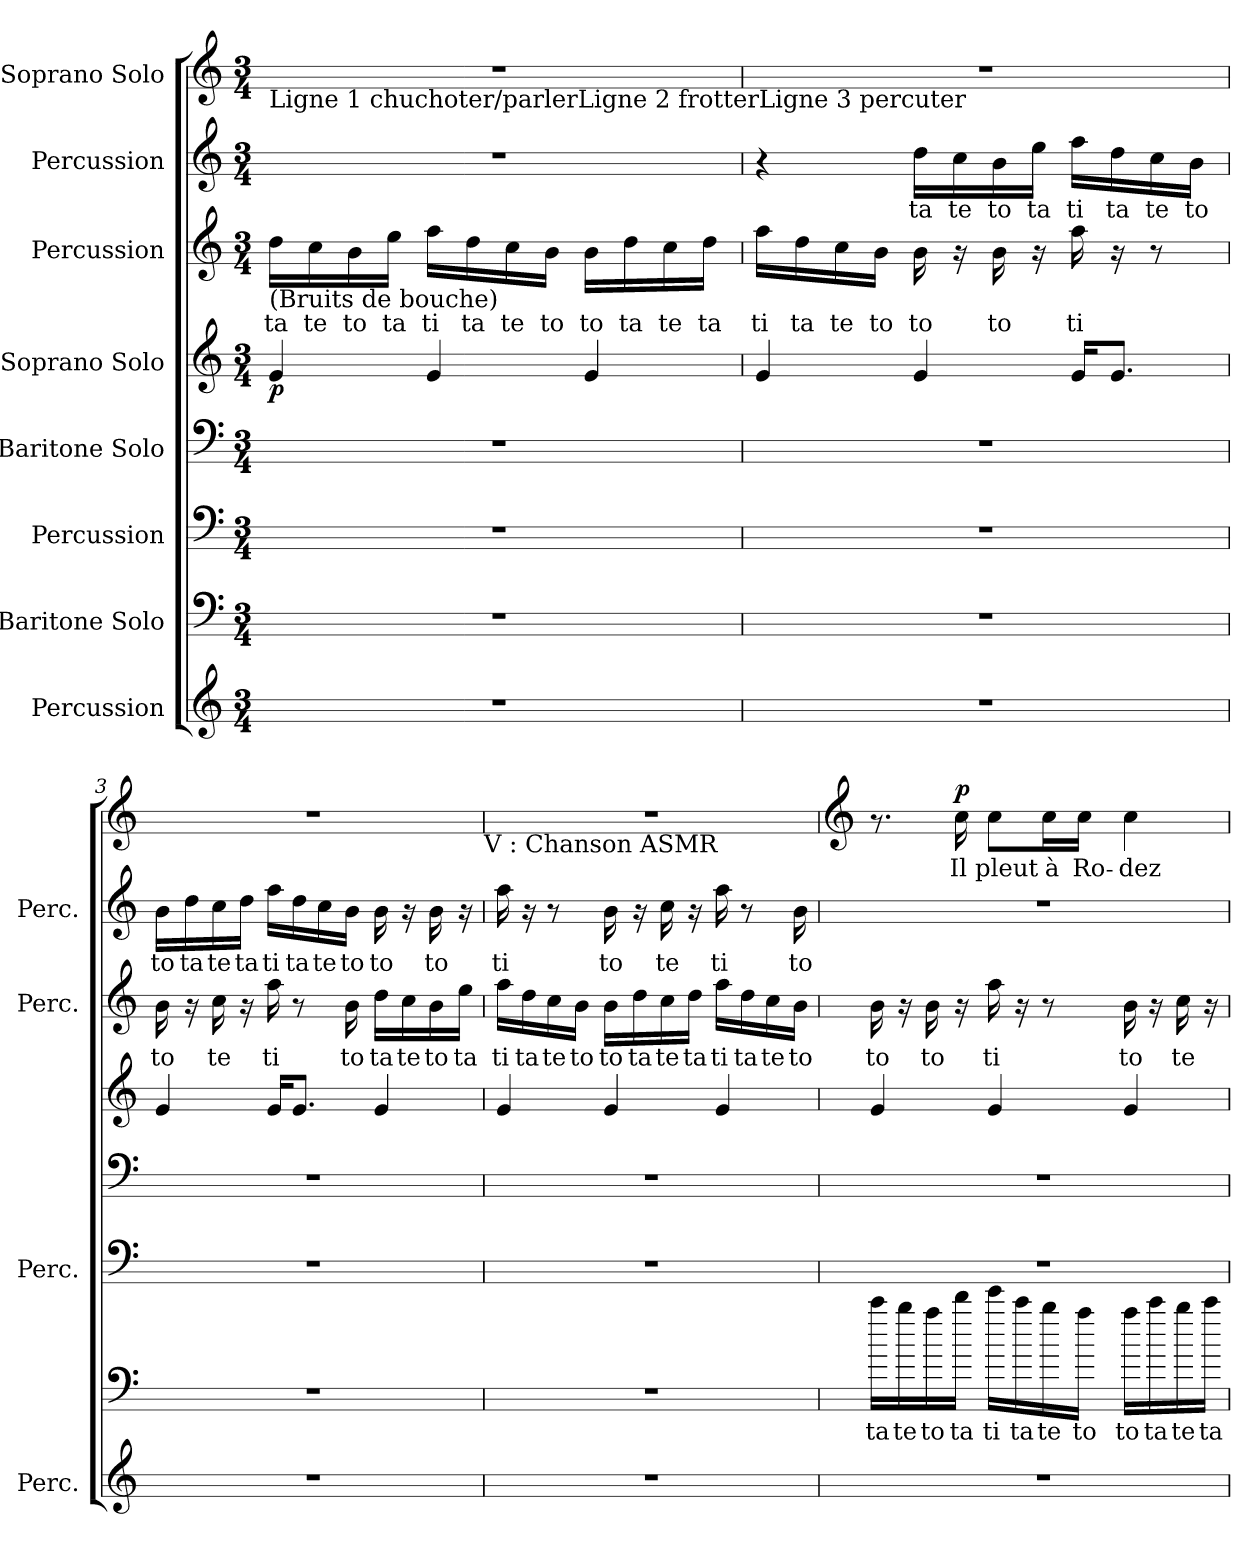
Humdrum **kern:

**kern	**kern	**text	**kern	**kern	**kern	**dynam	**kern	**text	**kern	**text	**kern	**text	**dynam
*part8	*part7	*part7	*part6	*part5	*part4	*part4	*part3	*part3	*part2	*part2	*part1	*part1	*part1
*staff8	*staff7	*staff7	*staff6	*staff5	*staff4	*staff4	*staff3	*staff3	*staff2	*staff2	*staff1	*staff1	*staff1
*I"Percussion	*I"Baritone Solo	*	*I"Percussion	*I"Baritone Solo	*I"Soprano Solo	*	*I"Percussion	*	*I"Percussion	*	*I"Soprano Solo	*	*
*I'Perc.	*	*	*I'Perc.	*	*	*	*I'Perc.	*	*I'Perc.	*	*	*	*
*stria3	*stria3	*	*stria3	*stria3	*stria3	*	*stria3	*	*stria3	*	*stria3	*	*
*clefG2	*clefF4	*	*clefF4	*clefF4	*clefG2	*	*clefG2	*	*clefG2	*	*clefG2	*	*
*k[]	*k[]	*	*k[]	*k[]	*k[]	*	*k[]	*	*k[]	*	*k[]	*	*
*M3/4	*M3/4	*	*M3/4	*M3/4	*M3/4	*	*M3/4	*	*M3/4	*	*M3/4	*	*
*MM84	*MM84	*	*MM84	*MM84	*MM84	*	*MM84	*	*MM84	*	*MM84	*	*
=1	=1	=1	=1	=1	=1	=1	=1	=1	=1	=1	=1	=1	=1
!	!	!	!	!	!	!	!	!	!	!	!LO:TX:b:t=Ligne 1 chuchoter/parlerLigne 2 frotterLigne 3 percuter	!	!
!	!	!	!	!	!	!	!LO:TX:b:t=(Bruits de bouche)	!	!	!	!	!	!
!	!	!	!	!	!	!LO:DY:b	!	!LO:LY:b	!	!	!	!	!
2.r	2.r	.	2.r	2.r	4e/	p	16b\LL	ta	2.r	.	2.r	.	.
!	!	!	!	!	!	!	!	!LO:LY:b	!	!	!	!	!
.	.	.	.	.	.	.	16a\	te	.	.	.	.	.
!	!	!	!	!	!	!	!	!LO:LY:b	!	!	!	!	!
.	.	.	.	.	.	.	16g\	to	.	.	.	.	.
!	!	!	!	!	!	!	!	!LO:LY:b	!	!	!	!	!
.	.	.	.	.	.	.	16cc\JJ	ta	.	.	.	.	.
!	!	!	!	!	!	!	!	!LO:LY:b	!	!	!	!	!
.	.	.	.	.	4e/	.	16dd\LL	ti	.	.	.	.	.
!	!	!	!	!	!	!	!	!LO:LY:b	!	!	!	!	!
.	.	.	.	.	.	.	16b\	ta	.	.	.	.	.
!	!	!	!	!	!	!	!	!LO:LY:b	!	!	!	!	!
.	.	.	.	.	.	.	16a\	te	.	.	.	.	.
!	!	!	!	!	!	!	!	!LO:LY:b	!	!	!	!	!
.	.	.	.	.	.	.	16g\JJ	to	.	.	.	.	.
!	!	!	!	!	!	!	!	!LO:LY:b	!	!	!	!	!
.	.	.	.	.	4e/	.	16g\LL	to	.	.	.	.	.
!	!	!	!	!	!	!	!	!LO:LY:b	!	!	!	!	!
.	.	.	.	.	.	.	16b\	ta	.	.	.	.	.
!	!	!	!	!	!	!	!	!LO:LY:b	!	!	!	!	!
.	.	.	.	.	.	.	16a\	te	.	.	.	.	.
!	!	!	!	!	!	!	!	!LO:LY:b	!	!	!	!	!
.	.	.	.	.	.	.	16b\JJ	ta	.	.	.	.	.
=2	=2	=2	=2	=2	=2	=2	=2	=2	=2	=2	=2	=2	=2
!	!	!	!	!	!	!	!	!LO:LY:b	!	!	!	!	!
2.r	2.r	.	2.r	2.r	4e/	.	16dd\LL	ti	4r	.	2.r	.	.
!	!	!	!	!	!	!	!	!LO:LY:b	!	!	!	!	!
.	.	.	.	.	.	.	16b\	ta	.	.	.	.	.
!	!	!	!	!	!	!	!	!LO:LY:b	!	!	!	!	!
.	.	.	.	.	.	.	16a\	te	.	.	.	.	.
!	!	!	!	!	!	!	!	!LO:LY:b	!	!	!	!	!
.	.	.	.	.	.	.	16g\JJ	to	.	.	.	.	.
!	!	!	!	!	!	!	!	!LO:LY:b	!	!LO:LY:b	!	!	!
.	.	.	.	.	4e/	.	16g\	to	16b\LL	ta	.	.	.
!	!	!	!	!	!	!	!	!	!	!LO:LY:b	!	!	!
.	.	.	.	.	.	.	16r	.	16a\	te	.	.	.
!	!	!	!	!	!	!	!	!LO:LY:b	!	!LO:LY:b	!	!	!
.	.	.	.	.	.	.	16g\	to	16g\	to	.	.	.
!	!	!	!	!	!	!	!	!	!	!LO:LY:b	!	!	!
.	.	.	.	.	.	.	16r	.	16cc\JJ	ta	.	.	.
!	!	!	!	!	!	!	!	!LO:LY:b	!	!LO:LY:b	!	!	!
.	.	.	.	.	16e/KL	.	16dd\	ti	16dd\LL	ti	.	.	.
!	!	!	!	!	!	!	!	!	!	!LO:LY:b	!	!	!
.	.	.	.	.	8.e/J	.	16r	.	16b\	ta	.	.	.
!	!	!	!	!	!	!	!	!	!	!LO:LY:b	!	!	!
.	.	.	.	.	.	.	8r	.	16a\	te	.	.	.
!	!	!	!	!	!	!	!	!	!	!LO:LY:b	!	!	!
.	.	.	.	.	.	.	.	.	16g\JJ	to	.	.	.
=3	=3	=3	=3	=3	=3	=3	=3	=3	=3	=3	=3	=3	=3
!	!	!	!	!	!	!	!	!LO:LY:b	!	!LO:LY:b	!	!	!
2.r	2.r	.	2.r	2.r	4e/	.	16g\	to	16g\LL	to	2.r	.	.
!	!	!	!	!	!	!	!	!	!	!LO:LY:b	!	!	!
.	.	.	.	.	.	.	16r	.	16b\	ta	.	.	.
!	!	!	!	!	!	!	!	!LO:LY:b	!	!LO:LY:b	!	!	!
.	.	.	.	.	.	.	16a\	te	16a\	te	.	.	.
!	!	!	!	!	!	!	!	!	!	!LO:LY:b	!	!	!
.	.	.	.	.	.	.	16r	.	16b\JJ	ta	.	.	.
!	!	!	!	!	!	!	!	!LO:LY:b	!	!LO:LY:b	!	!	!
.	.	.	.	.	16e/KL	.	16dd\	ti	16dd\LL	ti	.	.	.
!	!	!	!	!	!	!	!	!	!	!LO:LY:b	!	!	!
.	.	.	.	.	8.e/J	.	8r	.	16b\	ta	.	.	.
!	!	!	!	!	!	!	!	!	!	!LO:LY:b	!	!	!
.	.	.	.	.	.	.	.	.	16a\	te	.	.	.
!	!	!	!	!	!	!	!	!LO:LY:b	!	!LO:LY:b	!	!	!
.	.	.	.	.	.	.	16g\	to	16g\JJ	to	.	.	.
!	!	!	!	!	!	!	!	!LO:LY:b	!	!LO:LY:b	!	!	!
.	.	.	.	.	4e/	.	16b\LL	ta	16g\	to	.	.	.
!	!	!	!	!	!	!	!	!LO:LY:b	!	!	!	!	!
.	.	.	.	.	.	.	16a\	te	16r	.	.	.	.
!	!	!	!	!	!	!	!	!LO:LY:b	!	!LO:LY:b	!	!	!
.	.	.	.	.	.	.	16g\	to	16g\	to	.	.	.
!	!	!	!	!	!	!	!	!LO:LY:b	!	!	!	!	!
.	.	.	.	.	.	.	16cc\JJ	ta	16r	.	.	.	.
!	!	!	!	!	!	!	!	!	!	!	!LO:TX:b:t=V &colon; Chanson ASMR	!	!
=4	=4	=4	=4	=4	=4	=4	=4	=4	=4	=4	=4	=4	=4
!	!	!	!	!	!	!	!	!LO:LY:b	!	!LO:LY:b	!	!	!
2.r	2.r	.	2.r	2.r	4e/	.	16dd\LL	ti	16dd\	ti	2.r	.	.
!	!	!	!	!	!	!	!	!LO:LY:b	!	!	!	!	!
.	.	.	.	.	.	.	16b\	ta	16r	.	.	.	.
!	!	!	!	!	!	!	!	!LO:LY:b	!	!	!	!	!
.	.	.	.	.	.	.	16a\	te	8r	.	.	.	.
!	!	!	!	!	!	!	!	!LO:LY:b	!	!	!	!	!
.	.	.	.	.	.	.	16g\JJ	to	.	.	.	.	.
!	!	!	!	!	!	!	!	!LO:LY:b	!	!LO:LY:b	!	!	!
.	.	.	.	.	4e/	.	16g\LL	to	16g\	to	.	.	.
!	!	!	!	!	!	!	!	!LO:LY:b	!	!	!	!	!
.	.	.	.	.	.	.	16b\	ta	16r	.	.	.	.
!	!	!	!	!	!	!	!	!LO:LY:b	!	!LO:LY:b	!	!	!
.	.	.	.	.	.	.	16a\	te	16a\	te	.	.	.
!	!	!	!	!	!	!	!	!LO:LY:b	!	!	!	!	!
.	.	.	.	.	.	.	16b\JJ	ta	16r	.	.	.	.
!	!	!	!	!	!	!	!	!LO:LY:b	!	!LO:LY:b	!	!	!
.	.	.	.	.	4e/	.	16dd\LL	ti	16dd\	ti	.	.	.
!	!	!	!	!	!	!	!	!LO:LY:b	!	!	!	!	!
.	.	.	.	.	.	.	16b\	ta	8r	.	.	.	.
!	!	!	!	!	!	!	!	!LO:LY:b	!	!	!	!	!
.	.	.	.	.	.	.	16a\	te	.	.	.	.	.
!	!	!	!	!	!	!	!	!LO:LY:b	!	!LO:LY:b	!	!	!
.	.	.	.	.	.	.	16g\JJ	to	16g\	to	.	.	.
=5	=5	=5	=5	=5	=5	=5	=5	=5	=5	=5	=5	=5	=5
*	*	*	*	*	*	*	*	*	*	*	*clefG2	*	*
!	!	!LO:LY:b	!	!	!	!	!	!LO:LY:b	!	!	!	!	!
*	*	*	*	*	*	*	*	*	*	*	*^	*	*
2.r	16ff\LL	ta	2.r	2.r	4e/	.	16g\	to	2.r	.	8.r	8ryy	.	.
!	!	!LO:LY:b	!	!	!	!	!	!	!	!	!	!	!	!
.	16ee\	te	.	.	.	.	16r	.	.	.	.	.	.	.
!	!	!LO:LY:b	!	!	!	!	!	!LO:LY:b	!	!	!	!	!	!
.	16dd\	to	.	.	.	.	16g\	to	.	.	.	16ryy	.	.
!	!	!LO:LY:b	!	!	!	!	!	!	!	!	!	!	!LO:LY:b	!LO:DY:b
.	16gg\JJ	ta	.	.	.	.	16r	.	.	.	16a\	16b-X/yy	Il	p
!	!	!LO:LY:b	!	!	!	!	!	!LO:LY:b	!	!	!	!	!LO:LY:b	!
.	16aa\LL	ti	.	.	4e/	.	16dd\	ti	.	.	8a\L	8b-/Lyy	pleut	.
!	!	!LO:LY:b	!	!	!	!	!	!	!	!	!	!	!	!
.	16ff\	ta	.	.	.	.	16r	.	.	.	.	.	.	.
!	!	!LO:LY:b	!	!	!	!	!	!	!	!	!	!	!LO:LY:b	!
.	16ee\	te	.	.	.	.	8r	.	.	.	16a\L	16b-/Lyy	à	.
!	!	!LO:LY:b	!	!	!	!	!	!	!	!	!	!	!LO:LY:b	!
.	16dd\JJ	to	.	.	.	.	.	.	.	.	16a\JJ	16b-/JJyy	Ro-	.
!	!	!LO:LY:b	!	!	!	!	!	!LO:LY:b	!	!	!	!	!LO:LY:b	!
.	16dd\LL	to	.	.	4e/	.	16g\	to	.	.	4a\	4b-/yy	-dez	.
!	!	!LO:LY:b	!	!	!	!	!	!	!	!	!	!	!	!
.	16ff\	ta	.	.	.	.	16r	.	.	.	.	.	.	.
!	!	!LO:LY:b	!	!	!	!	!	!LO:LY:b	!	!	!	!	!	!
.	16ee\	te	.	.	.	.	16a\	te	.	.	.	.	.	.
!	!	!LO:LY:b	!	!	!	!	!	!	!	!	!	!	!	!
.	16ff\JJ	ta	.	.	.	.	16r	.	.	.	.	.	.	.
*	*	*	*	*	*	*	*	*	*	*	*v	*v	*	*
=	=	=	=	=	=	=	=	=	=	=	=	=	=
*-	*-	*-	*-	*-	*-	*-	*-	*-	*-	*-	*-	*-	*-
